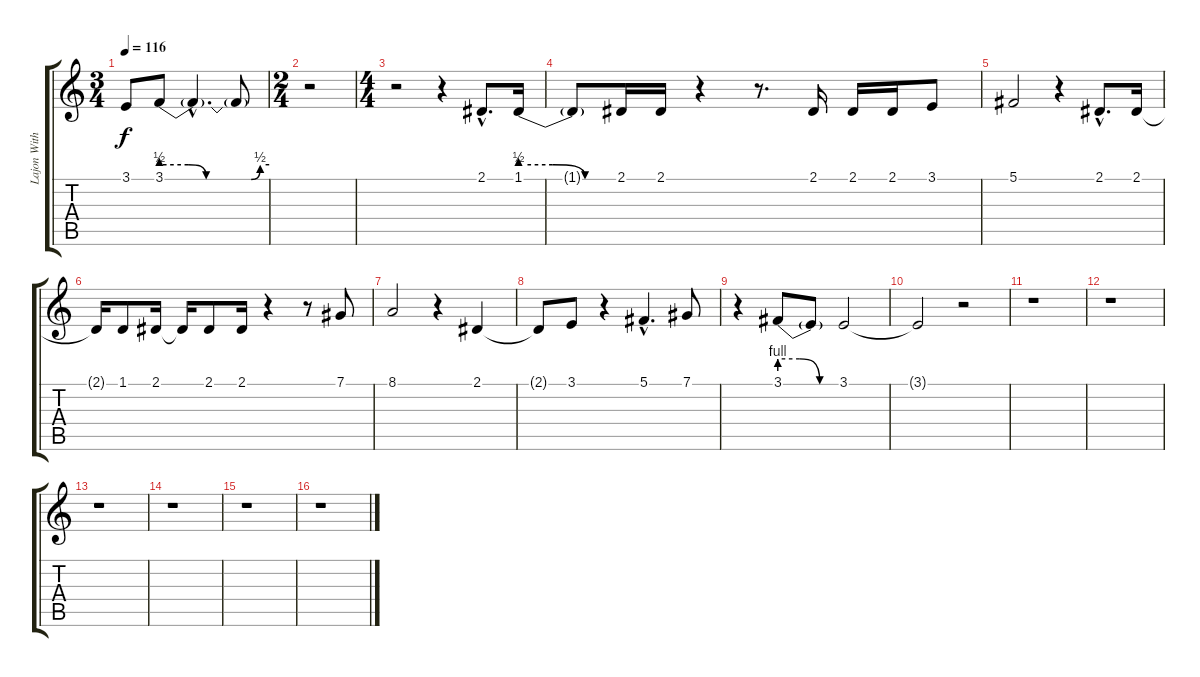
\track ("Lajon Witherspoon - Vocals" "Lajon With") {instrument lead2sawtooth}
\staff {score tabs}
\tuning (Db4 Ab3 E3 B2 Gb2 Db2) {hide}
\ts (3 4)
\tempo 116
\clef g2
\ks c
3.1{t}.8{dy f} 3.1{be (custom 0 2 15 2 25 0 40 0 50 0 55 2 60 2)}.8 3.1{hac t}.4{d} 3.1{t}.8 |
\ts (2 4)
r.2 |
\ts (4 4)
r.2 r.4 2.1{hac}.8{d} 1.1{be (custom 0 2 20 2 40 0 60 0)}.16 |
1.1{t}.8 2.1.16 2.1.16 r.4 r.8{d} 2.1.16 2.1.16 2.1.16 3.1.8 |
5.1.2 r.4 2.1{hac}.8{d} 2.1.16 |
2.1{t}.16 1.1.8 2.1.16 2.1{t}.16 2.1.8 2.1.16 r.4 r.8 7.1.8 |
8.1.2 r.4 2.1.4 |
2.1{t}.8 3.1.8 r.4 5.1{hac}.4{d} 7.1.8 |
r.4 3.1{be (custom 0 4 20 4 40 0 60 0)}.8 3.1{t}.8 3.1.2 |
3.1{t}.2 r.2 |
r.1 |
r.1 |
r.1 |
r.1 |
r.1 |
r.1
